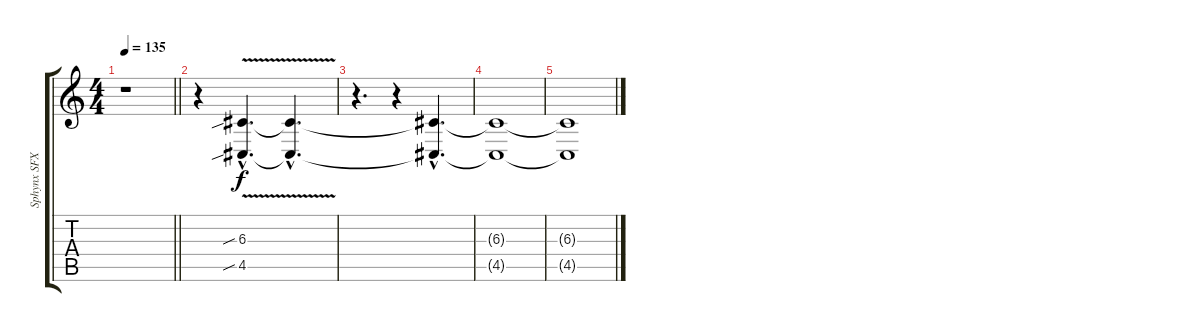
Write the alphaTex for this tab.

\track ("Sphynx SFX and Addon Vocals" "Sphynx SFX") {instrument choiraahs}
\staff {score tabs}
\tuning (E4 B3 G3 D3 A2 E2) {hide}
\ts (4 4)
\tempo 135
\clef g2
\barLineRight lightlight
\ks c
r.1{dy f} |
r.4 (6.3{v sib hac} 4.5{v sib hac}).4{d volume 12 balance 4} (6.3{hac t} 4.5{hac t}).4{d} |
r.4{d balance 7} r.4{balance 10} (6.3{hac t} 4.5{hac t}).4{d balance 12} |
(6.3{t} 4.5{t}).1{volume 0 balance 12} |
(6.3{t} 4.5{t}).1
